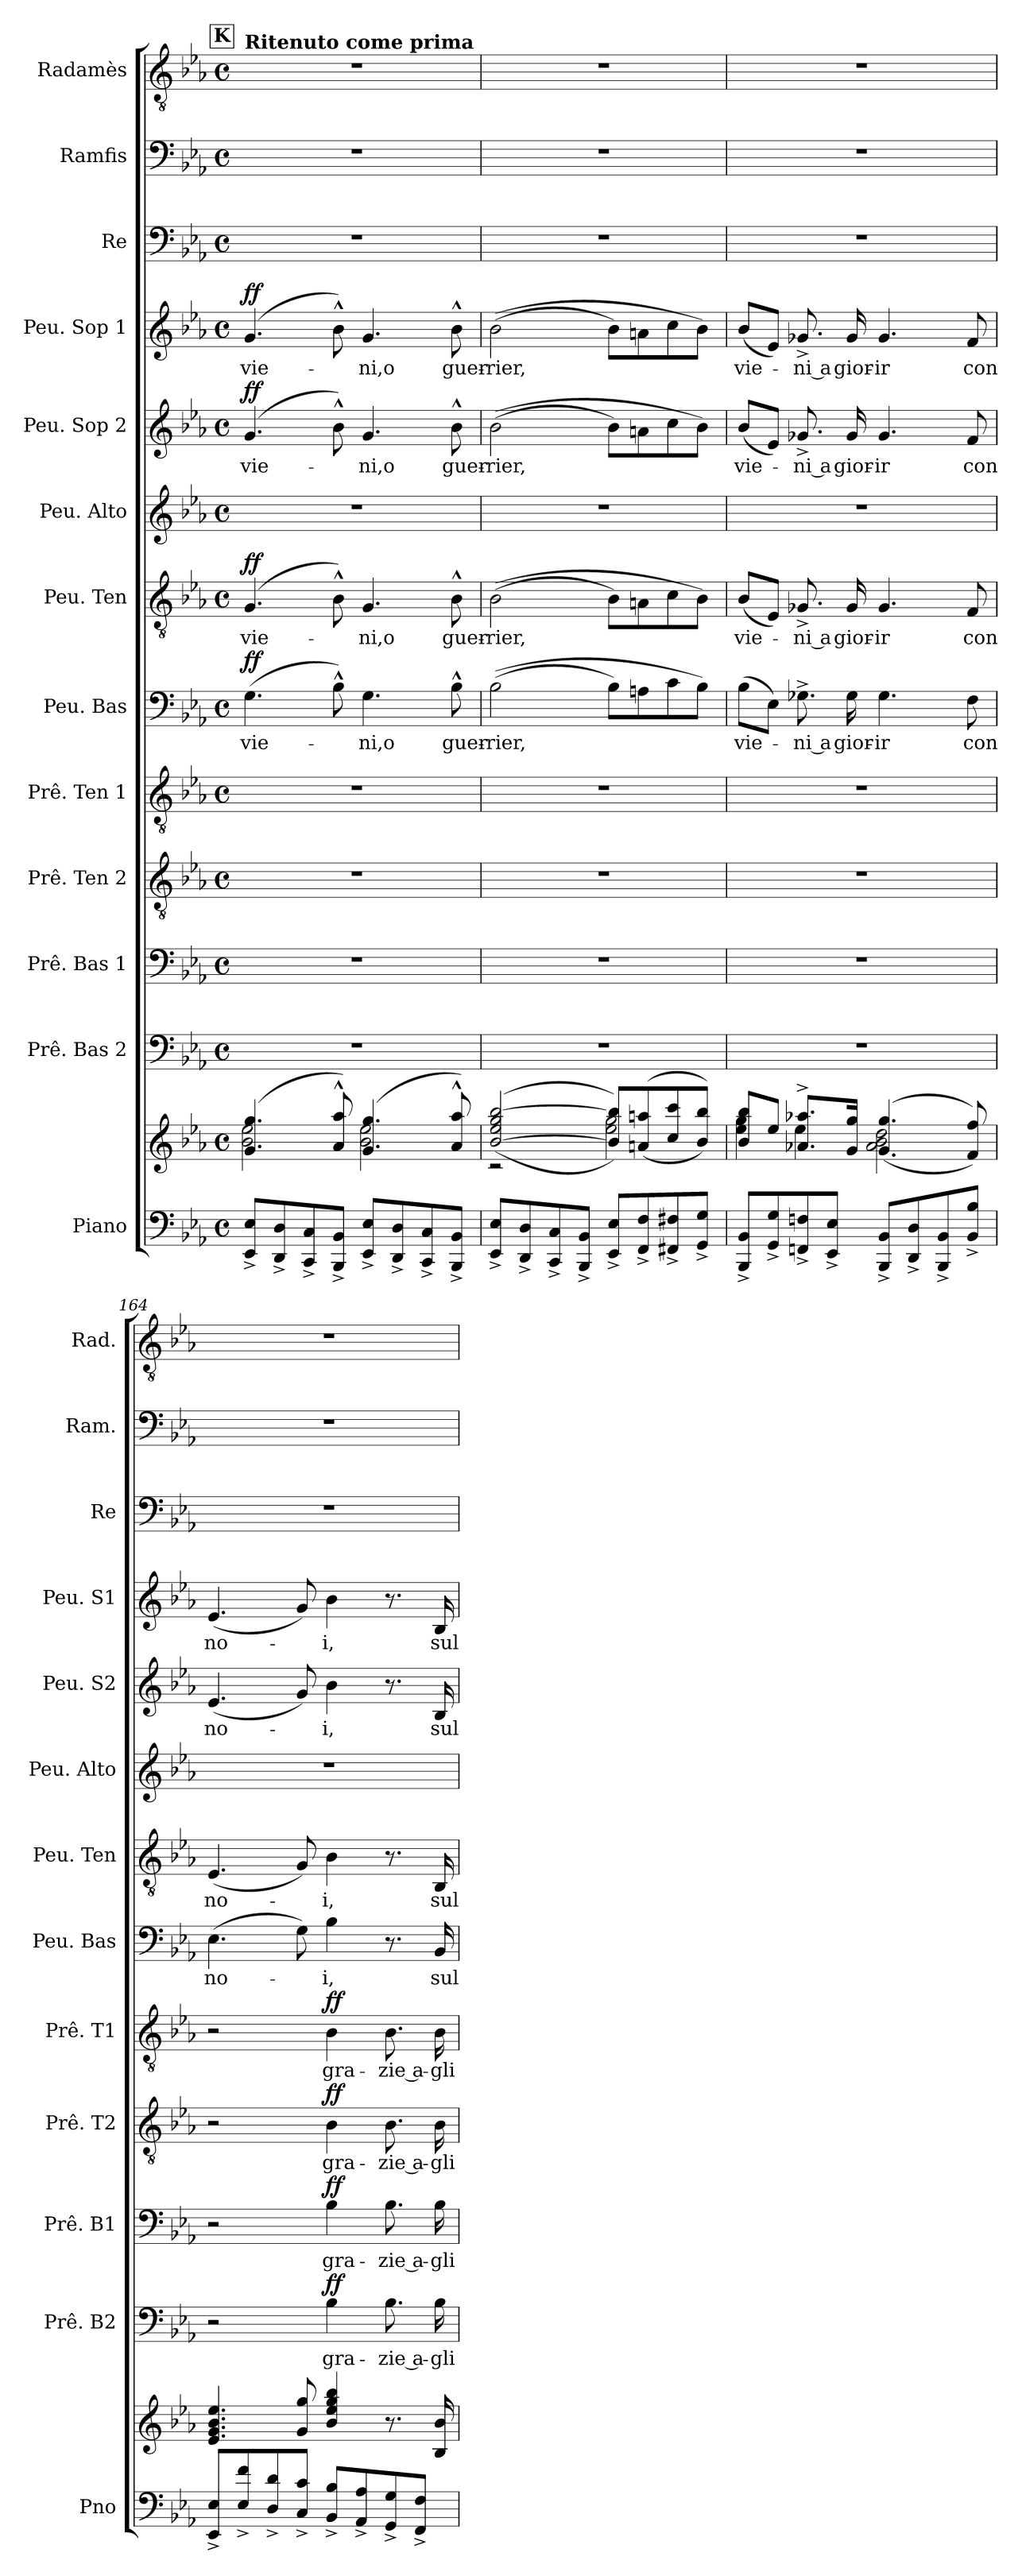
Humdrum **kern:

**kern	**kern	**kern	**text	**dynam	**kern	**text	**dynam	**kern	**text	**dynam	**kern	**text	**dynam	**kern	**text	**dynam	**kern	**text	**dynam	**kern	**kern	**text	**dynam	**kern	**text	**dynam	**kern	**kern	**kern
*part13	*part13	*part12	*part12	*part12	*part11	*part11	*part11	*part10	*part10	*part10	*part9	*part9	*part9	*part8	*part8	*part8	*part7	*part7	*part7	*part6	*part5	*part5	*part5	*part4	*part4	*part4	*part3	*part2	*part1
*staff14	*staff13	*staff12	*staff12	*staff12	*staff11	*staff11	*staff11	*staff10	*staff10	*staff10	*staff9	*staff9	*staff9	*staff8	*staff8	*staff8	*staff7	*staff7	*staff7	*staff6	*staff5	*staff5	*staff5	*staff4	*staff4	*staff4	*staff3	*staff2	*staff1
*I"Piano	*	*I"Prê. Bas 2	*	*	*I"Prê. Bas 1	*	*	*I"Prê. Ten 2	*	*	*I"Prê. Ten 1	*	*	*I"Peu. Bas	*	*	*I"Peu. Ten	*	*	*I"Peu. Alto	*I"Peu. Sop 2	*	*	*I"Peu. Sop 1	*	*	*I"Re	*I"Ramfis	*I"Radamès
*I'Pno	*	*I'Prê. B2	*	*	*I'Prê. B1	*	*	*I'Prê. T2	*	*	*I'Prê. T1	*	*	*I'Peu. Bas	*	*	*I'Peu. Ten	*	*	*I'Peu. Alto	*I'Peu. S2	*	*	*I'Peu. S1	*	*	*I'Re	*I'Ram.	*I'Rad.
!!LO:PB:g=z
*clefF4	*clefG2	*clefF4	*	*	*clefF4	*	*	*clefGv2	*	*	*clefGv2	*	*	*clefF4	*	*	*clefGv2	*	*	*clefG2	*clefG2	*	*	*clefG2	*	*	*clefF4	*clefF4	*clefGv2
*k[b-e-a-]	*k[b-e-a-]	*k[b-e-a-]	*	*	*k[b-e-a-]	*	*	*k[b-e-a-]	*	*	*k[b-e-a-]	*	*	*k[b-e-a-]	*	*	*k[b-e-a-]	*	*	*k[b-e-a-]	*k[b-e-a-]	*	*	*k[b-e-a-]	*	*	*k[b-e-a-]	*k[b-e-a-]	*k[b-e-a-]
*M4/4	*M4/4	*M4/4	*	*	*M4/4	*	*	*M4/4	*	*	*M4/4	*	*	*M4/4	*	*	*M4/4	*	*	*M4/4	*M4/4	*	*	*M4/4	*	*	*M4/4	*M4/4	*M4/4
*met(c)	*met(c)	*met(c)	*	*	*met(c)	*	*	*met(c)	*	*	*met(c)	*	*	*met(c)	*	*	*met(c)	*	*	*met(c)	*met(c)	*	*	*met(c)	*	*	*met(c)	*met(c)	*met(c)
*MM100	*MM100	*MM100	*	*	*MM100	*	*	*MM100	*	*	*MM100	*	*	*MM100	*	*	*MM100	*	*	*MM100	*MM100	*	*	*MM100	*	*	*MM100	*MM100	*MM100
!!LO:REH:place=s1:a:fs=18:t=K
=161	=161	=161	=161	=161	=161	=161	=161	=161	=161	=161	=161	=161	=161	=161	=161	=161	=161	=161	=161	=161	=161	=161	=161	=161	=161	=161	=161	=161	=161
*	*^	*	*	*	*	*	*	*	*	*	*	*	*	*	*	*	*	*	*	*	*	*	*	*	*	*	*	*	*
!	!	!	!	!	!	!	!	!	!	!	!	!	!	!	!	!	!	!	!	!	!	!	!	!	!	!	!	!	!	!LO:TX:a:B:t=Ritenuto come prima
!	!	!	!	!	!	!	!	!	!	!	!	!	!	!	!	!LO:LY:b:color=#0055FF	!LO:DY:a	!	!LO:LY:b:color=#0055FF	!LO:DY:a	!	!	!LO:LY:b:color=#0055FF	!LO:DY:a	!	!LO:LY:b:color=#0055FF	!LO:DY:a	!	!	!
8EE-/^ 8E-/^L	(>4.g/ 4.gg/	2b-\ 2ee-\	1r	.	.	1r	.	.	1r	.	.	1r	.	.	(>4.G\	vie-	ff	(>4.G/	vie-	ff	1r	(>4.g/	vie-	ff	(>4.g/	vie-	ff	1r	1r	1r
8DD/^ 8D/^	.	.	.	.	.	.	.	.	.	.	.	.	.	.	.	.	.	.	.	.	.	.	.	.	.	.	.	.	.	.
8CC/^ 8C/^	.	.	.	.	.	.	.	.	.	.	.	.	.	.	.	.	.	.	.	.	.	.	.	.	.	.	.	.	.	.
8BBB-/^ 8BB-/^J	8a-/^^ 8aa-/^^)	.	.	.	.	.	.	.	.	.	.	.	.	.	8B-^^\)	.	.	8B-^^\)	.	.	.	8b-^^\)	.	.	8b-^^\)	.	.	.	.	.
!	!	!	!	!	!	!	!	!	!	!	!	!	!	!	!	!LO:LY:b:color=#0055FF	!	!	!LO:LY:b:color=#0055FF	!	!	!	!LO:LY:b:color=#0055FF	!	!	!LO:LY:b:color=#0055FF	!	!	!	!
8EE-/^ 8E-/^L	(>4.g/ 4.gg/	2b-\ 2ee-\	.	.	.	.	.	.	.	.	.	.	.	.	4.G\	-ni,o	.	4.G/	-ni,o	.	.	4.g/	-ni,o	.	4.g/	-ni,o	.	.	.	.
8DD/^ 8D/^	.	.	.	.	.	.	.	.	.	.	.	.	.	.	.	.	.	.	.	.	.	.	.	.	.	.	.	.	.	.
8CC/^ 8C/^	.	.	.	.	.	.	.	.	.	.	.	.	.	.	.	.	.	.	.	.	.	.	.	.	.	.	.	.	.	.
!	!	!	!	!	!	!	!	!	!	!	!	!	!	!	!	!LO:LY:b:color=#0055FF	!	!	!LO:LY:b:color=#0055FF	!	!	!	!LO:LY:b:color=#0055FF	!	!	!LO:LY:b:color=#0055FF	!	!	!	!
8BBB-/^ 8BB-/^J	8a-/^^ 8aa-/^^)	.	.	.	.	.	.	.	.	.	.	.	.	.	8B-^^\	guer-	.	8B-^^\	guer-	.	.	8b-^^\	guer-	.	8b-^^\	guer-	.	.	.	.
=162	=162	=162	=162	=162	=162	=162	=162	=162	=162	=162	=162	=162	=162	=162	=162	=162	=162	=162	=162	=162	=162	=162	=162	=162	=162	=162	=162	=162	=162	=162
!	!	!	!	!	!	!	!	!	!	!	!	!	!	!	!	!LO:LY:b:color=#0055FF	!	!	!LO:LY:b:color=#0055FF	!	!	!	!LO:LY:b:color=#0055FF	!	!	!LO:LY:b:color=#0055FF	!	!	!	!
8EE-/^ 8E-/^L	(>(>[2b-/ 2ee-/ 2gg/ [2bb-/	2r	1r	.	.	1r	.	.	1r	.	.	1r	.	.	(>(>2B-\	-rier,	.	(>(>2B-\	-rier,	.	1r	(>(>2b-\	-rier,	.	(>(>2b-\	-rier,	.	1r	1r	1r
8DD/^ 8D/^	.	.	.	.	.	.	.	.	.	.	.	.	.	.	.	.	.	.	.	.	.	.	.	.	.	.	.	.	.	.
8CC/^ 8C/^	.	.	.	.	.	.	.	.	.	.	.	.	.	.	.	.	.	.	.	.	.	.	.	.	.	.	.	.	.	.
8BBB-/^ 8BB-/^J	.	.	.	.	.	.	.	.	.	.	.	.	.	.	.	.	.	.	.	.	.	.	.	.	.	.	.	.	.	.
8EE-/^ 8E-/^L	8b-/] 8bb-/]L))	2ee-\ 2gg\	.	.	.	.	.	.	.	.	.	.	.	.	8B-\L)	.	.	8B-\L)	.	.	.	8b-\L)	.	.	8b-\L)	.	.	.	.	.
8FF/^ 8F/^	(>(>8an/ 8aan/	.	.	.	.	.	.	.	.	.	.	.	.	.	8An\	.	.	8An\	.	.	.	8an\	.	.	8an\	.	.	.	.	.
8FF#X/^ 8F#X/^	8cc/ 8ccc/	.	.	.	.	.	.	.	.	.	.	.	.	.	8c\	.	.	8c\	.	.	.	8cc\	.	.	8cc\	.	.	.	.	.
8GG/^ 8G/^J	8b-/ 8bb-/J))	.	.	.	.	.	.	.	.	.	.	.	.	.	8B-\J)	.	.	8B-\J)	.	.	.	8b-\J)	.	.	8b-\J)	.	.	.	.	.
=163	=163	=163	=163	=163	=163	=163	=163	=163	=163	=163	=163	=163	=163	=163	=163	=163	=163	=163	=163	=163	=163	=163	=163	=163	=163	=163	=163	=163	=163	=163
!	!	!	!	!	!	!	!	!	!	!	!	!	!	!	!	!LO:LY:b:color=#0055FF	!	!	!LO:LY:b:color=#0055FF	!	!	!	!LO:LY:b:color=#0055FF	!	!	!LO:LY:b:color=#0055FF	!	!	!	!
8BBB-/^ 8BB-/^L	8b-/ 8bb-/L	4ee-\ 4gg\	1r	.	.	1r	.	.	1r	.	.	1r	.	.	(>8B-\L	vie-	.	(<8B-/L	vie-	.	1r	(<8b-/L	vie-	.	(<8b-/L	vie-	.	1r	1r	1r
8GG/^ 8G/^	8ee-/J	.	.	.	.	.	.	.	.	.	.	.	.	.	8E-\J)	.	.	8E-/J)	.	.	.	8e-/J)	.	.	8e-/J)	.	.	.	.	.
!	!	!	!	!	!	!	!	!	!	!	!	!	!	!	!	!LO:LY:b:color=#0055FF	!	!	!LO:LY:b:color=#0055FF	!	!	!	!LO:LY:b:color=#0055FF	!	!	!LO:LY:b:color=#0055FF	!	!	!	!
8FFn/^ 8Fn/^	8.a-X/^ 8.aa-X/^L	4ee-\	.	.	.	.	.	.	.	.	.	.	.	.	8.G-X^\	-ni a	.	8.G-X^/	-ni a	.	.	8.g-X^/	-ni a	.	8.g-X^/	-ni a	.	.	.	.
8EE-/^ 8E-/^J	.	.	.	.	.	.	.	.	.	.	.	.	.	.	.	.	.	.	.	.	.	.	.	.	.	.	.	.	.	.
!	!	!	!	!	!	!	!	!	!	!	!	!	!	!	!	!LO:LY:b:color=#0055FF	!	!	!LO:LY:b:color=#0055FF	!	!	!	!LO:LY:b:color=#0055FF	!	!	!LO:LY:b:color=#0055FF	!	!	!	!
.	16g/ 16gg/Jk	.	.	.	.	.	.	.	.	.	.	.	.	.	16G-\	gior-	.	16G-/	gior-	.	.	16g-/	gior-	.	16g-/	gior-	.	.	.	.
!	!	!	!	!	!	!	!	!	!	!	!	!	!	!	!	!LO:LY:b:color=#0055FF	!	!	!LO:LY:b:color=#0055FF	!	!	!	!LO:LY:b:color=#0055FF	!	!	!LO:LY:b:color=#0055FF	!	!	!	!
8BBB-/^ 8BB-/^L	(>(>4.g/ 4.gg/	2a-\ 2b-\ 2dd\	.	.	.	.	.	.	.	.	.	.	.	.	4.G-\	-ir	.	4.G-/	-ir	.	.	4.g-/	-ir	.	4.g-/	-ir	.	.	.	.
8DD/^ 8D/^	.	.	.	.	.	.	.	.	.	.	.	.	.	.	.	.	.	.	.	.	.	.	.	.	.	.	.	.	.	.
8BBB-/^ 8BB-/^	.	.	.	.	.	.	.	.	.	.	.	.	.	.	.	.	.	.	.	.	.	.	.	.	.	.	.	.	.	.
!	!	!	!	!	!	!	!	!	!	!	!	!	!	!	!	!LO:LY:b:color=#0055FF	!	!	!LO:LY:b:color=#0055FF	!	!	!	!LO:LY:b:color=#0055FF	!	!	!LO:LY:b:color=#0055FF	!	!	!	!
8BB-/^ 8B-/^J	8f/ 8ff/))	.	.	.	.	.	.	.	.	.	.	.	.	.	8F\	con	.	8F/	con	.	.	8f/	con	.	8f/	con	.	.	.	.
*	*v	*v	*	*	*	*	*	*	*	*	*	*	*	*	*	*	*	*	*	*	*	*	*	*	*	*	*	*	*	*
=164	=164	=164	=164	=164	=164	=164	=164	=164	=164	=164	=164	=164	=164	=164	=164	=164	=164	=164	=164	=164	=164	=164	=164	=164	=164	=164	=164	=164	=164
!	!	!	!	!	!	!	!	!	!	!	!	!	!	!	!LO:LY:b:color=#0055FF	!	!	!LO:LY:b:color=#0055FF	!	!	!	!LO:LY:b:color=#0055FF	!	!	!LO:LY:b:color=#0055FF	!	!	!	!
8EE-/^ 8E-/^L	4.e-/ 4.g/ 4.b-/ 4.ee-/	2r	.	.	2r	.	.	2r	.	.	2r	.	.	(>4.E-\	no-	.	(<4.E-/	no-	.	1r	(<4.e-/	no-	.	(<4.e-/	no-	.	1r	1r	1r
8E-/^ 8f/^	.	.	.	.	.	.	.	.	.	.	.	.	.	.	.	.	.	.	.	.	.	.	.	.	.	.	.	.	.
8D/^ 8d/^	.	.	.	.	.	.	.	.	.	.	.	.	.	.	.	.	.	.	.	.	.	.	.	.	.	.	.	.	.
8C/^ 8c/^J	8g/ 8gg/	.	.	.	.	.	.	.	.	.	.	.	.	8G\)	.	.	8G/)	.	.	.	8g/)	.	.	8g/)	.	.	.	.	.
!	!	!	!LO:LY:b:color=#0055FF	!LO:DY:a	!	!LO:LY:b:color=#AA0000	!LO:DY:a	!	!LO:LY:b:color=#0055FF	!LO:DY:a	!	!LO:LY:b:color=#0055FF	!LO:DY:a	!	!LO:LY:b:color=#0055FF	!	!	!LO:LY:b:color=#0055FF	!	!	!	!LO:LY:b:color=#0055FF	!	!	!LO:LY:b:color=#0055FF	!	!	!	!
8BB-/^ 8B-/^L	4b-/ 4ee-/ 4gg/ 4bb-/	4B-\	gra-	ff	4B-\	gra-	ff	4B-\	gra-	ff	4B-\	gra-	ff	4B-\	-i,	.	4B-\	-i,	.	.	4b-\	-i,	.	4b-\	-i,	.	.	.	.
8AA-/^ 8A-/^	.	.	.	.	.	.	.	.	.	.	.	.	.	.	.	.	.	.	.	.	.	.	.	.	.	.	.	.	.
!	!	!	!LO:LY:b:color=#0055FF	!	!	!LO:LY:b:color=#AA0000	!	!	!LO:LY:b:color=#0055FF	!	!	!LO:LY:b:color=#0055FF	!	!	!	!	!	!	!	!	!	!	!	!	!	!	!	!	!
8GG/^ 8G/^	8.r	8.B-\	zie a-	.	8.B-\	zie a-	.	8.B-\	zie a-	.	8.B-\	zie a-	.	8.r	.	.	8.r	.	.	.	8.r	.	.	8.r	.	.	.	.	.
8FF/^ 8F/^J	.	.	.	.	.	.	.	.	.	.	.	.	.	.	.	.	.	.	.	.	.	.	.	.	.	.	.	.	.
!	!	!	!LO:LY:b:color=#0055FF	!	!	!LO:LY:b:color=#AA0000	!	!	!LO:LY:b:color=#0055FF	!	!	!LO:LY:b:color=#0055FF	!	!	!LO:LY:b:color=#0055FF	!	!	!LO:LY:b:color=#0055FF	!	!	!	!LO:LY:b:color=#0055FF	!	!	!LO:LY:b:color=#0055FF	!	!	!	!
.	16B-/ 16b-/	16B-\	-gli	.	16B-\	-gli	.	16B-\	-gli	.	16B-\	-gli	.	16BB-/	sul	.	16BB-/	sul	.	.	16B-/	sul	.	16B-/	sul	.	.	.	.
=	=	=	=	=	=	=	=	=	=	=	=	=	=	=	=	=	=	=	=	=	=	=	=	=	=	=	=	=	=
*-	*-	*-	*-	*-	*-	*-	*-	*-	*-	*-	*-	*-	*-	*-	*-	*-	*-	*-	*-	*-	*-	*-	*-	*-	*-	*-	*-	*-	*-
